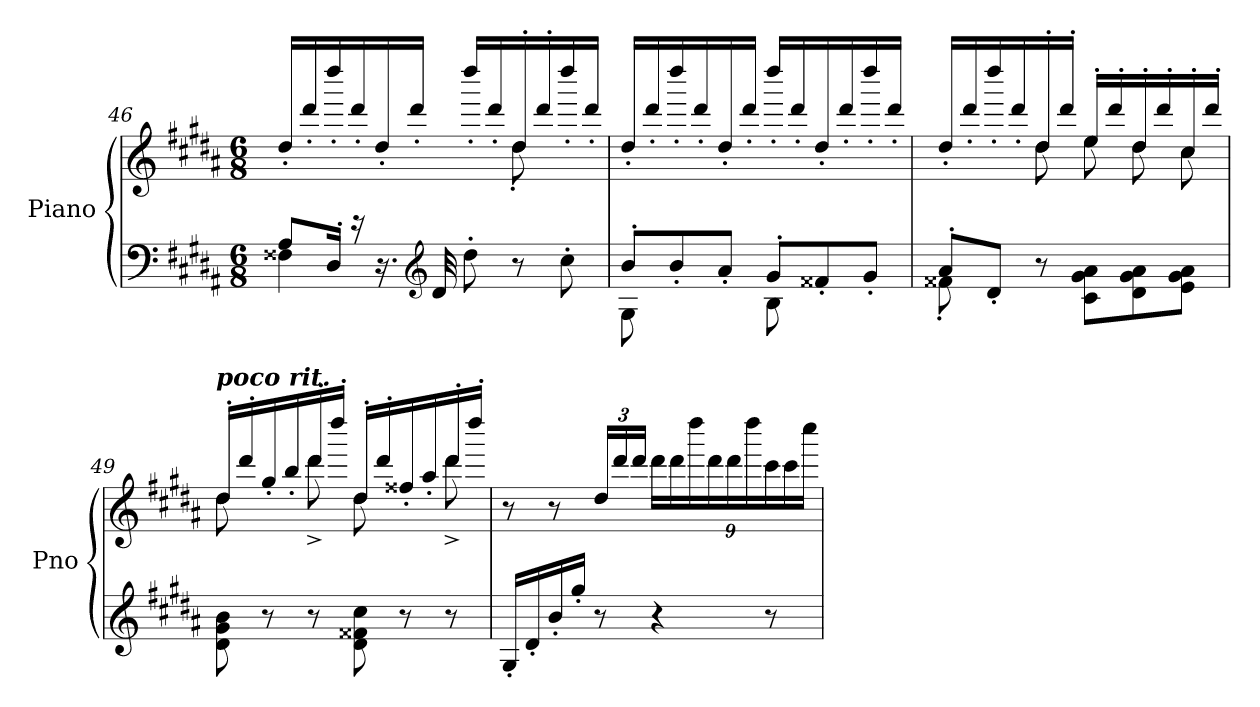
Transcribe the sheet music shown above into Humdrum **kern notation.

**kern	**kern
*part1	*part1
*staff2	*staff1
*I"Piano	*
*I'Pno	*
*clefF4	*clefG2
*k[f#c#g#d#a#]	*k[f#c#g#d#a#]
*M6/8	*M6/8
=46	=46
*^	*^
8A#/L	4F##X\	16dd#'/LL	2ryy
.	.	16ddd#'/	.
16D#'/Jk	.	16dddd#'/	.
16r	.	16ddd#'/	.
16.r	2ryy	16dd#'/	.
.	.	16ddd#'/JJ	.
*clefG2	*	*	*
32d#/	.	.	.
8dd#'\	.	16dddd#'/LL	.
.	.	16ddd#'/	.
8r	.	16dd#'/	8dd#'\
.	.	16ddd#'/	.
8cc#'\	.	16dddd#'/	8ryy
.	.	16ddd#'/JJ	.
*	*	*v	*v
!!LO:PB:g=z
=47	=47	=47
8b'/L	8G#\	16dd#'/LL
.	.	16ddd#'/
8b'/	4ryy	16dddd#'/
.	.	16ddd#'/
8a#'/J	.	16dd#'/
.	.	16ddd#'/JJ
8g#'/L	8B\	16dddd#'/LL
.	.	16ddd#'/
8f##X'/	4ryy	16dd#'/
.	.	16ddd#'/
8g#'/J	.	16dddd#'/
.	.	16ddd#'/JJ
=48	=48	=48
*	*	*^
8a#'/L	8f##X'\	16dd#'/LL	4ryy
.	.	16ddd#'/	.
8d#'/J	2ryy	16dddd#'/	.
.	.	16ddd#'/	.
8r	.	16dd#'/	8dd#\
.	.	16ddd#'/JJ	.
8c#\ 8g#\ 8a#\L	.	16ee'/LL	8ee\
.	.	16ddd#'/	.
8d#\ 8g#\ 8a#\	.	16dd#'/	8dd#\
.	.	16ddd#'/	.
8e\ 8g#\ 8a#\J	8ryy	16cc#'/	8cc#\
.	.	16ddd#'/JJ	.
*v	*v	*	*
=49	=49	=49
!	!LO:TX:a:Bi:t=poco rit.	!
8d#\ 8g#\ 8b\	16dd#'/LL	8dd#\
.	16ddd#'/	.
8r	16gg#'/	8ryy
.	16bb'/	.
8r	16ddd#'/	8ddd#^\
.	16dddd#'/JJ	.
8d#\ 8f##X\ 8cc#\	16dd#'/LL	8dd#\
.	16ddd#'/	.
8r	16ff##X'/	8ryy
.	16aa#'/	.
8r	16ddd#'/	8ddd#^\
.	16dddd#'/JJ	.
*	*v	*v
!!LO:LB:g=z
=50	=50
16G#'/LL	8r
16d#'/	.
16b'/	8r
16gg#'/JJ	.
*	*Xbrackettup
8r	24dd#/LL
.	24ddd#/
.	24ddd#/JJ
4r	24ddd#\LL
.	24ddd#\
.	24dddd#\
.	24ddd#\
.	24ddd#\
.	24dddd#\
8r	24ccc#\
.	24ccc#\
.	24cccc#\JJ
=	=
*-	*-
